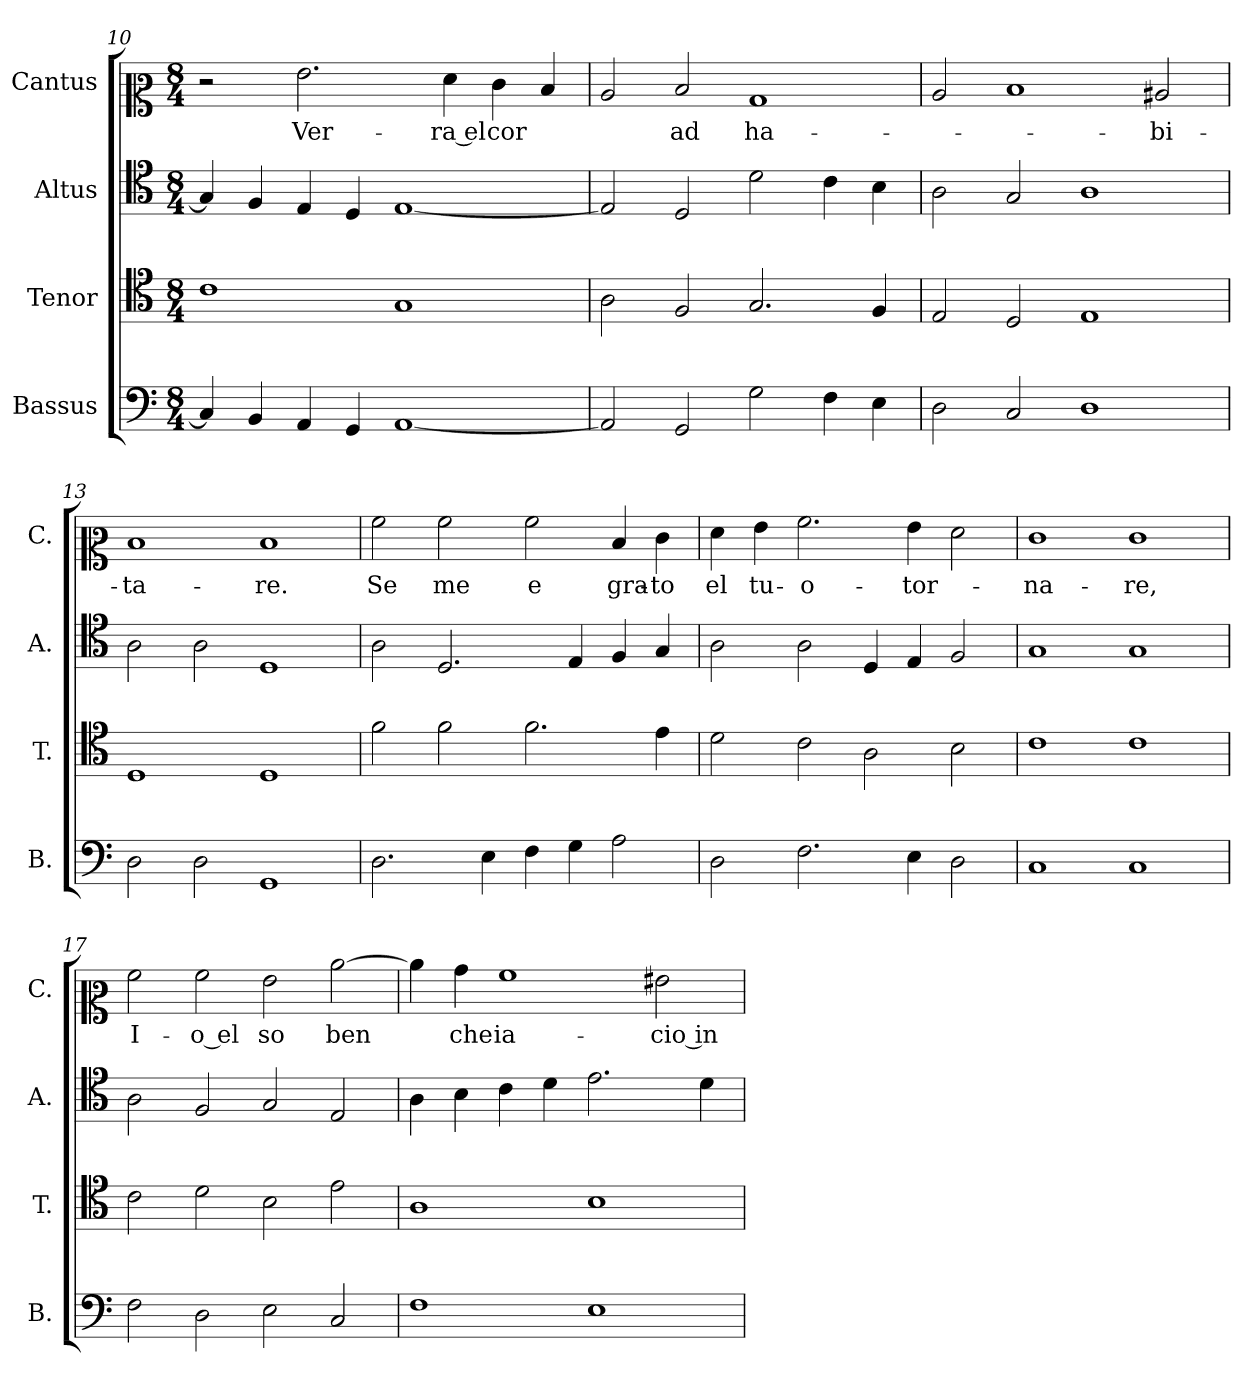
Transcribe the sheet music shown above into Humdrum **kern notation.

**kern	**kern	**kern	**kern	**text
*part4	*part3	*part2	*part1	*part1
*staff4	*staff3	*staff2	*staff1	*staff1
*I"Bassus	*I"Tenor	*I"Altus	*I"Cantus	*
*I'B.	*I'T.	*I'A.	*I'C.	*
*clefF4	*clefC4	*clefC4	*clefC2	*
*k[]	*k[]	*k[]	*k[]	*
*M8/4	*M8/4	*M8/4	*M8/4	*
=10	=10	=10	=10	=10
4C/]	1c	4G/]	2r	.
4BB/	.	4F/	.	.
!	!	!	!	!LO:LY:b
4AA/	.	4E/	2.g\	Ver-
4GG/	.	4D/	.	.
[1AA	1G	[1E	.	.
!	!	!	!	!LO:LY:b
.	.	.	4f\	-ra el
!	!	!	!	!LO:LY:b
.	.	.	4e\	cor
.	.	.	4d/	.
=11	=11	=11	=11	=11
2AA/]	2A\	2E/]	2c/	.
!	!	!	!	!LO:LY:b
2GG/	2F/	2D/	2d/	ad
!	!	!	!	!LO:LY:b
2G\	2.G/	2d\	1B	ha-
4F\	.	4c\	.	.
4E\	4F/	4B\	.	.
!!LO:LB:g=z
=12	=12	=12	=12	=12
2D\	2E/	2A\	2c/	.
2C/	2D/	2G/	1d	.
1D	1E	1A	.	.
!	!	!	!	!LO:LY:b
.	.	.	2c#X/	-bi-
=13	=13	=13	=13	=13
!	!	!	!	!LO:LY:b
2D\	1D	2A\	1d	-ta-
2D\	.	2A\	.	.
!	!	!	!	!LO:LY:b
1GG	1D	1D	1d	-re.
=14	=14	=14	=14	=14
!	!	!	!	!LO:LY:b
2.D\	2f\	2A\	2a\	Se
!	!	!	!	!LO:LY:b
.	2f\	2.D/	2a\	me
4E\	.	.	.	.
!	!	!	!	!LO:LY:b
4F\	2.f\	.	2a\	e
4G\	.	4E/	.	.
!	!	!	!	!LO:LY:b
2A\	.	4F/	4d/	gra-
!	!	!	!	!LO:LY:b
.	4e\	4G/	4e\	-to
=15	=15	=15	=15	=15
!	!	!	!	!LO:LY:b
2D\	2d\	2A\	4f\	el
!	!	!	!	!LO:LY:b
.	.	.	4g\	tu-
!	!	!	!	!LO:LY:b
2.F\	2c\	2A\	2.a\	-o-
.	2A\	4D/	.	.
!	!	!	!	!LO:LY:b
4E\	.	4E/	4g\	-tor-
2D\	2B\	2F/	2f\	.
=16	=16	=16	=16	=16
!	!	!	!	!LO:LY:b
1C	1c	1G	1e	-na-
!	!	!	!	!LO:LY:b
1C	1c	1G	1e	-re,
=17	=17	=17	=17	=17
!	!	!	!	!LO:LY:b
2F\	2c\	2A\	2a\	I-
!	!	!	!	!LO:LY:b
2D\	2d\	2F/	2a\	-o el
!	!	!	!	!LO:LY:b
2E\	2B\	2G/	2g\	so
!	!	!	!	!LO:LY:b
2C/	2e\	2E/	[2cc\	ben
!!LO:PB:g=z
=18	=18	=18	=18	=18
1F	1A	4A\	4cc\]	.
!	!	!	!	!LO:LY:b
.	.	4B\	4b\	che
!	!	!	!	!LO:LY:b
.	.	4c\	1a	ia-
.	.	4d\	.	.
1E	1B	2.e\	.	.
!	!	!	!	!LO:LY:b
.	.	.	2g#X\	-cio in
.	.	4d\	.	.
=	=	=	=	=
*-	*-	*-	*-	*-
